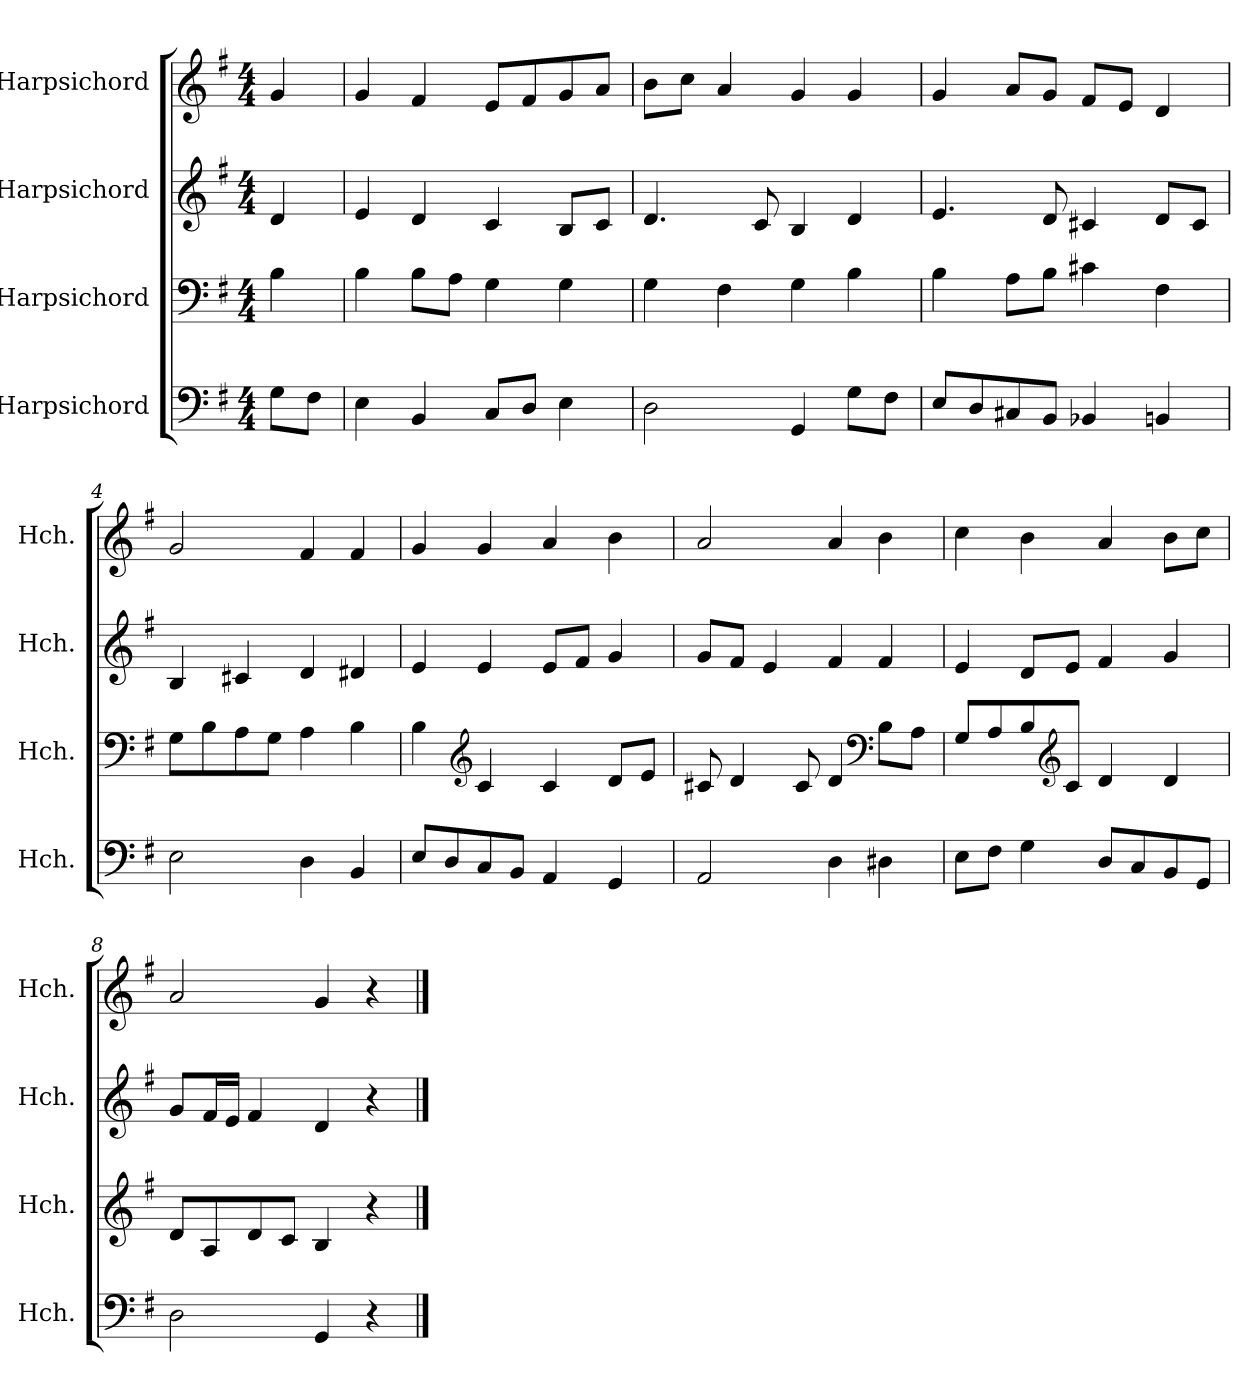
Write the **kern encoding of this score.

**kern	**kern	**kern	**kern
*part4	*part3	*part2	*part1
*staff4	*staff3	*staff2	*staff1
*I"Harpsichord	*I"Harpsichord	*I"Harpsichord	*I"Harpsichord
*I'Hch.	*I'Hch.	*I'Hch.	*I'Hch.
*clefF4	*clefF4	*clefG2	*clefG2
*k[f#]	*k[f#]	*k[f#]	*k[f#]
*M4/4	*M4/4	*M4/4	*M4/4
*MM96	*MM96	*MM96	*MM96
=	=	=	=
8G\L	4B\	4d/	4g/
8F#\J	.	.	.
=1	=1	=1	=1
4E\	4B\	4e/	4g/
4BB/	8B\L	4d/	4f#/
.	8A\J	.	.
8C/L	4G\	4c/	8e/L
8D/J	.	.	8f#/
4E\	4G\	8B/L	8g/
.	.	8c/J	8a/J
=2	=2	=2	=2
2D\	4G\	4.d/	8b\L
.	.	.	8cc\J
.	4F#\	.	4a/
.	.	8c/	.
4GG/	4G\	4B/	4g/
8G\L	4B\	4d/	4g/
8F#\J	.	.	.
=3	=3	=3	=3
8E/L	4B\	4.e/	4g/
8D/	.	.	.
8C#X/	8A\L	.	8a/L
8BB/J	8B\J	8d/	8g/J
4BB-X/	4c#X\	4c#X/	8f#/L
.	.	.	8e/J
4BBn/	4F#\	8d/L	4d/
.	.	8c#/J	.
=4	=4	=4	=4
2E\	8G\L	4B/	2g/
.	8B\	.	.
.	8A\	4c#X/	.
.	8G\J	.	.
4D\	4A\	4d/	4f#/
4BB/	4B\	4d#X/	4f#/
!!LO:LB:g=z
=5	=5	=5	=5
8E/L	4B\	4e/	4g/
8D/	.	.	.
*	*clefG2	*	*
8C/	4c/	4e/	4g/
8BB/J	.	.	.
4AA/	4c/	8e/L	4a/
.	.	8f#/J	.
4GG/	8d/L	4g/	4b\
.	8e/J	.	.
=6	=6	=6	=6
2AA/	8c#X/	8g/L	2a/
.	4d/	8f#/J	.
.	.	4e/	.
.	8c#/	.	.
4D\	4d/	4f#/	4a/
*	*clefF4	*	*
4D#X\	8B\L	4f#/	4b\
.	8A\J	.	.
=7	=7	=7	=7
8E\L	8G/L	4e/	4cc\
8F#\J	8A/	.	.
4G\	8B/	8d/L	4b\
*	*clefG2	*	*
.	8c/J	8e/J	.
8D/L	4d/	4f#/	4a/
8C/	.	.	.
8BB/	4d/	4g/	8b\L
8GG/J	.	.	8cc\J
=8	=8	=8	=8
2D\	8d/L	8g/L	2a/
.	8A/	16f#/L	.
.	.	16e/JJ	.
.	8d/	4f#/	.
.	8c/J	.	.
4GG/	4B/	4d/	4g/
4r	4r	4r	4r
==	==	==	==
*-	*-	*-	*-
